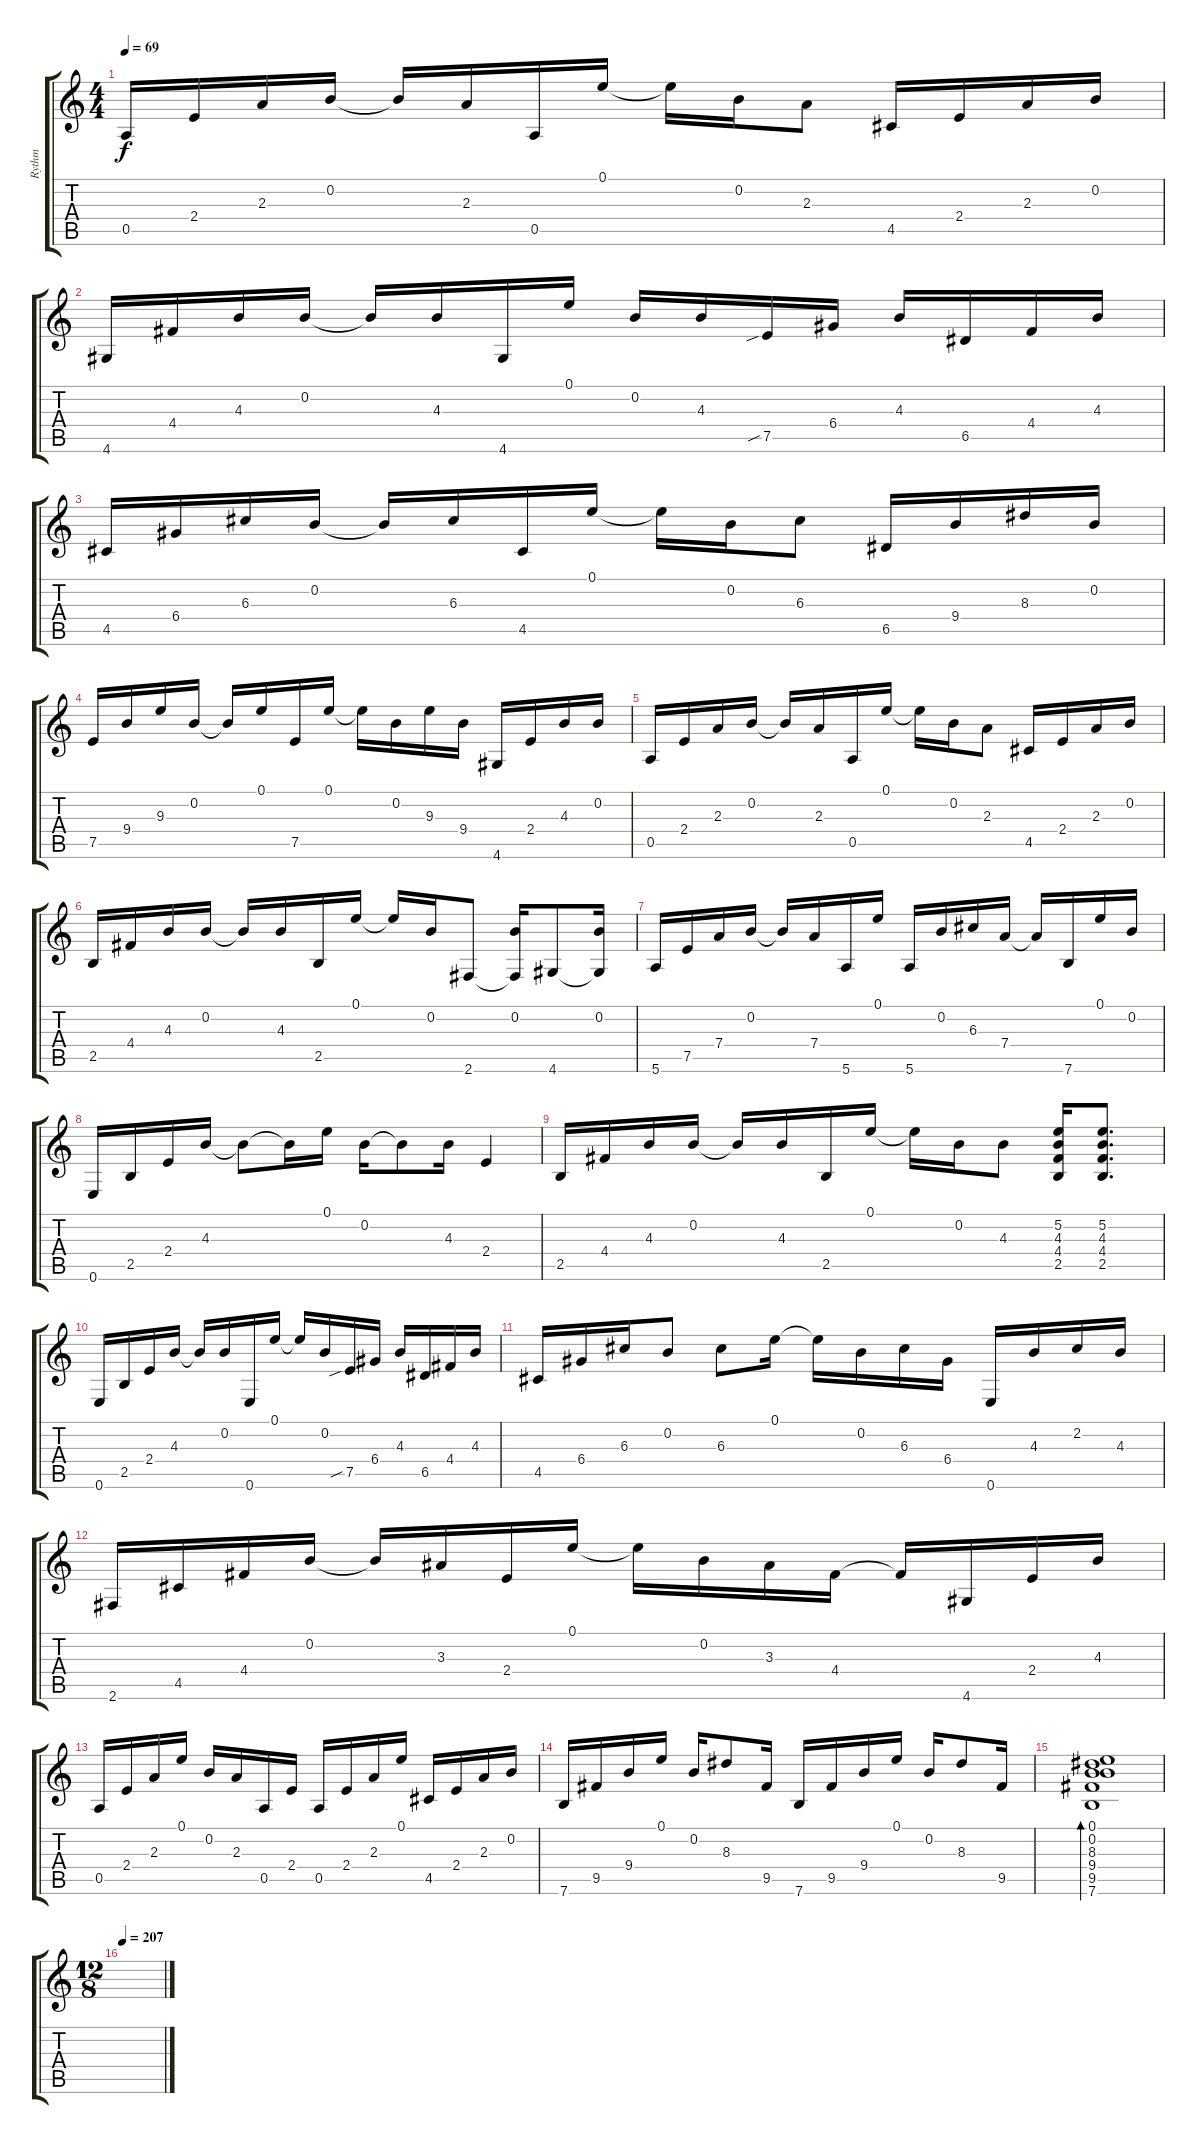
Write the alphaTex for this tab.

\track ("Rythm" "Rythm") {instrument acousticguitarsteel}
\staff {score tabs}
\tuning (E4 B3 G3 D3 A2 E2) {hide}
\ts (4 4)
\tempo 69
\clef g2
\ks c
0.5.16{dy f} 2.4.16 2.3.16 0.2.16 0.2{t}.16 2.3.16 0.5.16 0.1.16 0.1{t}.16 0.2.16 2.3.8 4.5.16 2.4.16 2.3.16 0.2.16 |
4.6.16 4.4.16 4.3.16 0.2.16 0.2{t}.16 4.3.16 4.6.16 0.1.16 0.2.16 4.3.16 7.5{sib}.16 6.4.16 4.3.16 6.5.16 4.4.16 4.3.16 |
4.5.16 6.4.16 6.3.16 0.2.16 0.2{t}.16 6.3.16 4.5.16 0.1.16 0.1{t}.16 0.2.16 6.3.8 6.5.16 9.4.16 8.3.16 0.2.16 |
7.5.16 9.4.16 9.3.16 0.2.16 0.2{t}.16 0.1.16 7.5.16 0.1.16 0.1{t}.16 0.2.16 9.3.16 9.4.16 4.6.16 2.4.16 4.3.16 0.2.16 |
0.5.16 2.4.16 2.3.16 0.2.16 0.2{t}.16 2.3.16 0.5.16 0.1.16 0.1{t}.16 0.2.16 2.3.8 4.5.16 2.4.16 2.3.16 0.2.16 |
2.5.16 4.4.16 4.3.16 0.2.16 0.2{t}.16 4.3.16 2.5.16 0.1.16 0.1{t}.16 0.2.16 2.6.8 (0.2 2.6{t}).16 4.6.8 (0.2 4.6{t}).16 |
5.6.16 7.5.16 7.4.16 0.2.16 0.2{t}.16 7.4.16 5.6.16 0.1.16 5.6.16 0.2.16 6.3.16 7.4.16 7.4{t}.16 7.6.16 0.1.16 0.2.16 |
0.6.16 2.5.16 2.4.16 4.3.16 4.3{t}.8 4.3{t}.16 0.1.16 0.2.16 0.2{t}.8 4.3.16 2.4.4 |
2.5.16 4.4.16 4.3.16 0.2.16 0.2{t}.16 4.3.16 2.5.16 0.1.16 0.1{t}.16 0.2.16 4.3.8 (5.2 4.3 4.4 2.5).16 (5.2 4.3 4.4 2.5).8{d} |
0.6.16 2.5.16 2.4.16 4.3.16 4.3{t}.16 0.2.16 0.6.16 0.1.16 0.1{t}.16 0.2.16 7.5{sib}.16 6.4.16 4.3.16 6.5.16 4.4.16 4.3.16 |
4.5.16 6.4.16 6.3.16 0.2.8 6.3.8 0.1.16 0.1{t}.16 0.2.16 6.3.16 6.4.16 0.6.16 4.3.16 2.2.16 4.3.16 |
2.6.16 4.5.16 4.4.16 0.2.16 0.2{t}.16 3.3.16 2.4.16 0.1.16 0.1{t}.16 0.2.16 3.3.16 4.4.16 4.4{t}.16 4.6.16 2.4.16 4.3.16 |
0.5.16 2.4.16 2.3.16 0.1.16 0.2.16 2.3.16 0.5.16 2.4.16 0.5.16 2.4.16 2.3.16 0.1.16 4.5.16 2.4.16 2.3.16 0.2.16 |
7.6.16 9.5.16 9.4.16 0.1.16 0.2.16 8.3.8 9.5.16 7.6.16 9.5.16 9.4.16 0.1.16 0.2.16 8.3.8 9.5.16 |
(0.1 0.2 8.3 9.4 9.5 7.6).1{bd 240} |
\ts (12 8)
\tempo 207
